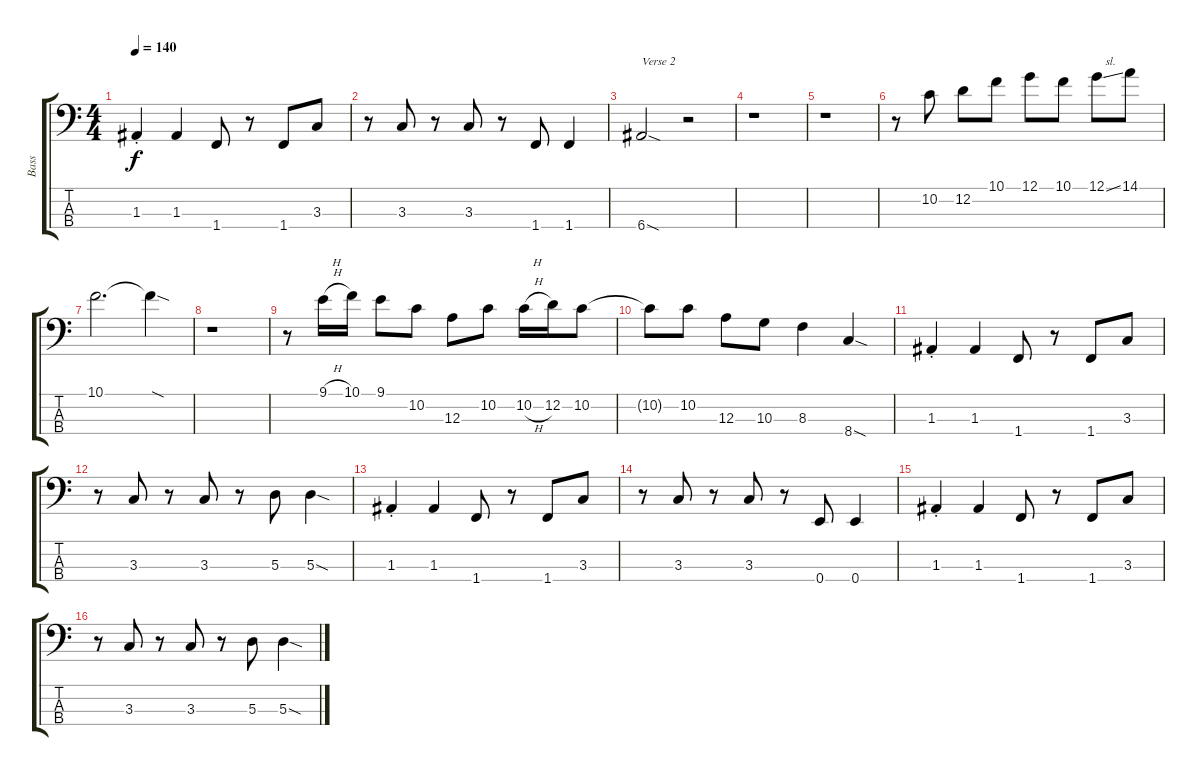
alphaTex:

\track ("Bass" "Bass") {instrument electricbassfinger}
\staff {score tabs}
\tuning (G2 D2 A1 E1) {hide}
\ts (4 4)
\tempo 140
\clef f4
\ks c
1.3{st}.4{dy f} 1.3.4 1.4.8 r.8 1.4.8 3.3.8 |
r.8 3.3.8 r.8 3.3.8 r.8 1.4.8 1.4.4 |
6.4{sod}.2{txt "Verse 2"} r.2 |
r.1 |
r.1 |
r.8 10.2.8 12.2.8 10.1.8 12.1.8 10.1.8 12.1{ss}.8{txt "   sl."} 14.1.8 |
10.1.2{d} 10.1{sod t}.4 |
r.1 |
r.8 9.1{h}.16{txt "   H"} 10.1.16 9.1.8 10.2.8 12.3.8 10.2.8 10.2{h}.16{txt "   H"} 12.2.16 10.2.8 |
10.2{t}.8 10.2.8 12.3.8 10.3.8 8.3.4 8.4{sod}.4 |
1.3{st}.4 1.3.4 1.4.8 r.8 1.4.8 3.3.8 |
r.8 3.3.8 r.8 3.3.8 r.8 5.3.8 5.3{sod}.4 |
1.3{st}.4 1.3.4 1.4.8 r.8 1.4.8 3.3.8 |
r.8 3.3.8 r.8 3.3.8 r.8 0.4.8 0.4.4 |
1.3{st}.4 1.3.4 1.4.8 r.8 1.4.8 3.3.8 |
r.8 3.3.8 r.8 3.3.8 r.8 5.3.8 5.3{sod}.4
